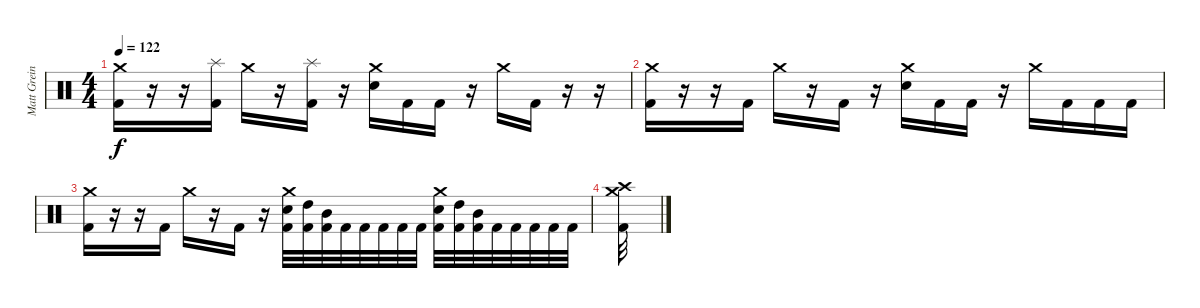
\track ("Matt Greiner" "Matt Grein") {instrument percussion}
\staff {score}
\articulation defaults
\ts (4 4)
\tempo 122
\clef neutral
\ks c
("Crash medium (hit)" "Kick (hit) 2").16{dy f} r.16 r.16 ("Splash (hit)" "Kick (hit) 2").16 "Crash medium (hit)".16 r.16 ("Splash (hit)" "Kick (hit) 2").16 r.16 ("Crash medium (hit)" "Electric Snare (hit)").16 "Kick (hit) 2".16 "Kick (hit) 2".16 r.16 "Crash medium (hit)".16 "Kick (hit) 2".16 r.16 r.16 |
("Crash medium (hit)" "Kick (hit) 2").16 r.16 r.16 "Kick (hit) 2".16 "Crash medium (hit)".16 r.16 "Kick (hit) 2".16 r.16 ("Crash medium (hit)" "Electric Snare (hit)").16 "Kick (hit) 2".16 "Kick (hit) 2".16 r.16 "Crash medium (hit)".16 "Kick (hit) 2".16 "Kick (hit) 2".16 "Kick (hit) 2".16 |
("Crash medium (hit)" "Kick (hit) 2").16 r.16 r.16 "Kick (hit) 2".16 "Crash medium (hit)".16 r.16 "Kick (hit) 2".16 r.16 ("Crash medium (hit)" "Electric Snare (hit)" "Kick (hit) 2").32 ("High Tom (hit)" "Kick (hit) 2").32 ("Mid Tom (hit)" "Kick (hit) 2").32 "Kick (hit) 2".32 "Kick (hit) 2".32 "Kick (hit) 2".32 "Kick (hit) 2".32 "Kick (hit) 2".32 ("Crash medium (hit)" "Electric Snare (hit)" "Kick (hit) 2").32 ("High Tom (hit)" "Kick (hit) 2").32 ("Mid Tom (hit)" "Kick (hit) 2").32 "Kick (hit) 2".32 "Kick (hit) 2".32 "Kick (hit) 2".32 "Kick (hit) 2".32 "Kick (hit) 2".32 |
("Crash high (hit)" "Crash medium (hit)" "Kick (hit) 2").32
